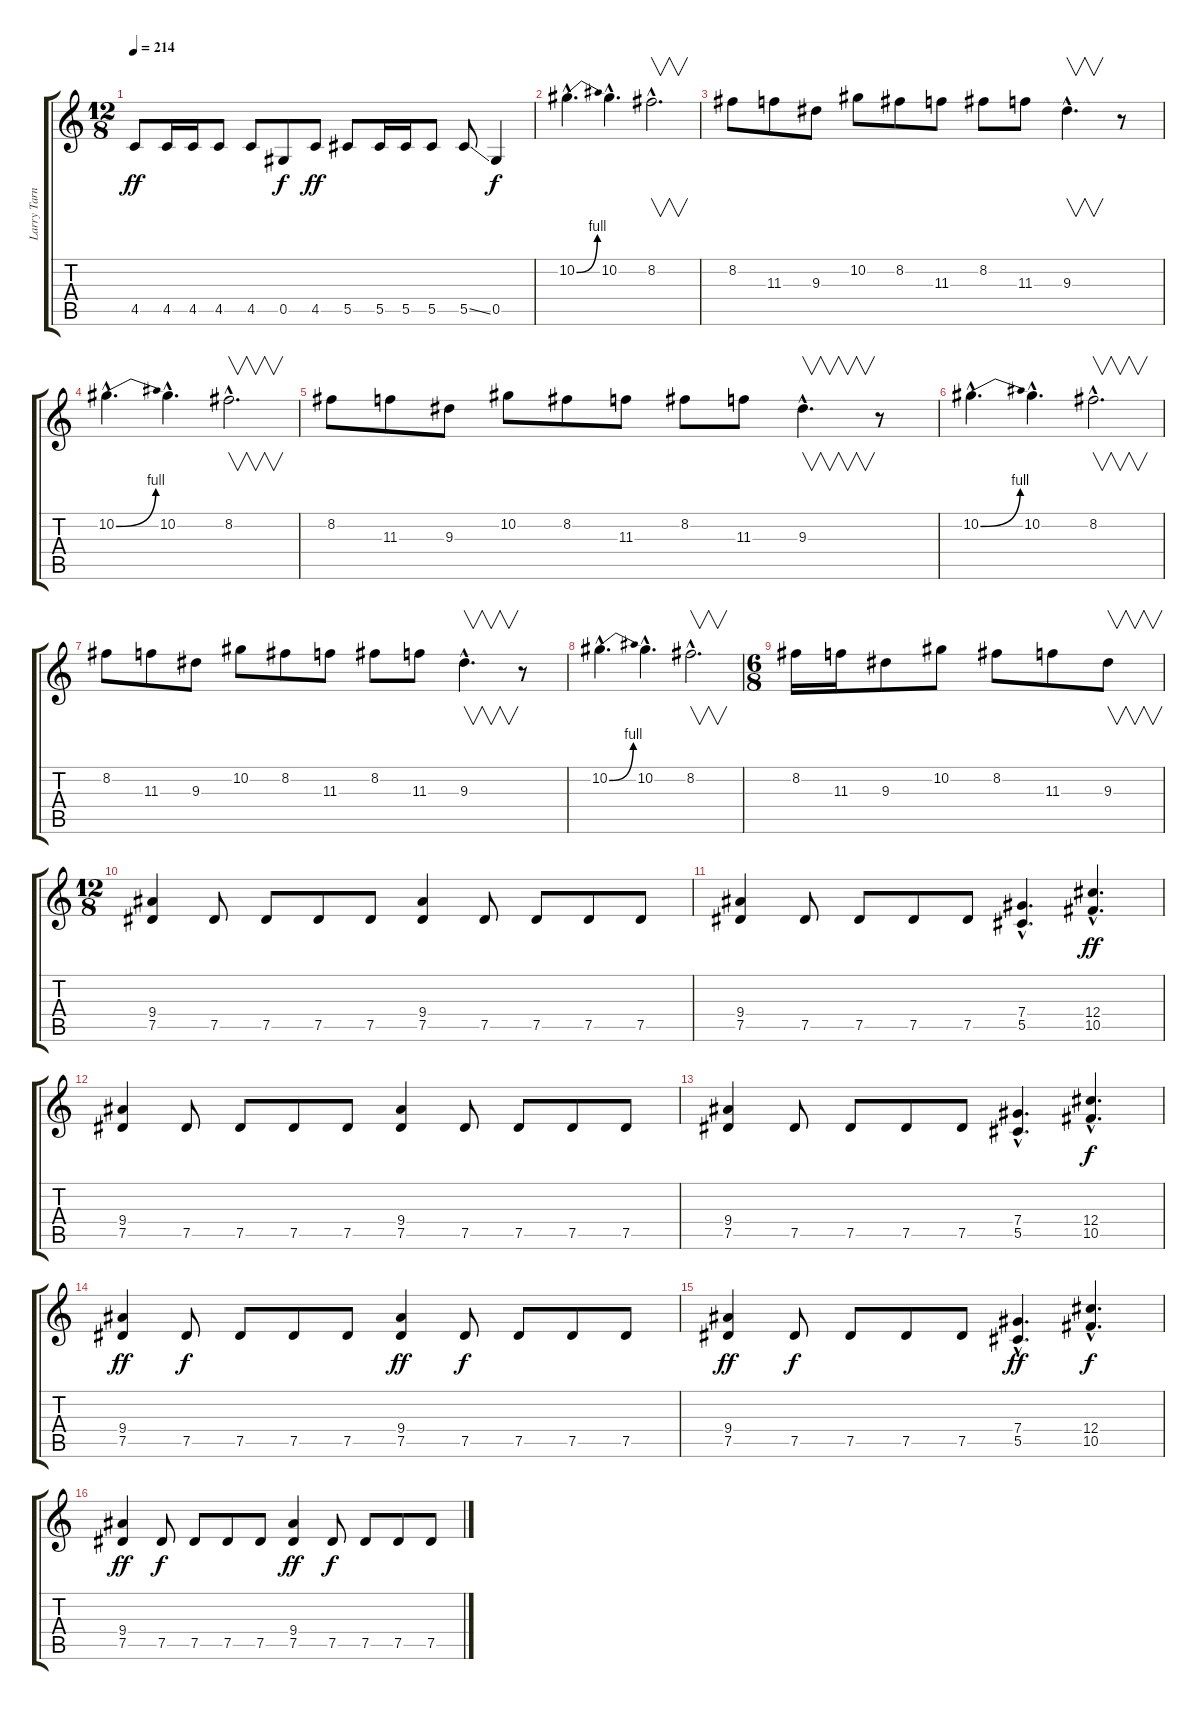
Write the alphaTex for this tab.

\track ("Larry Tarnowski" "Larry Tarn") {instrument distortionguitar}
\staff {score tabs}
\tuning (Eb4 Bb3 Gb3 Db3 Ab2 Eb2) {hide}
\ts (12 8)
\tempo 214
\clef g2
\ks c
4.5.8{dy ff} 4.5.16 4.5.16 4.5.8 4.5.8 0.5.8{dy f} 4.5.8{dy ff} 5.5.8 5.5.16 5.5.16 5.5.8 5.5{ss}.8 0.5.4{dy f} |
10.2{be (bend 0 0 60 4) hac}.4{d} 10.2{hac}.4{d} 8.2{hac}.2{v d} |
8.2.8 11.3.8 9.3.8 10.2.8 8.2.8 11.3.8 8.2.8 11.3.8 9.3{hac}.4{v d} r.8 |
10.2{be (bend 0 0 60 4) hac}.4{d} 10.2{hac}.4{d} 8.2{hac}.2{v d} |
8.2.8 11.3.8 9.3.8 10.2.8 8.2.8 11.3.8 8.2.8 11.3.8 9.3{hac}.4{v d} r.8 |
10.2{be (bend 0 0 60 4) hac}.4{d} 10.2{hac}.4{d} 8.2{hac}.2{v d} |
8.2.8 11.3.8 9.3.8 10.2.8 8.2.8 11.3.8 8.2.8 11.3.8 9.3{hac}.4{v d} r.8 |
10.2{be (bend 0 0 60 4) hac}.4{d} 10.2{hac}.4{d} 8.2{hac}.2{v d} |
\ts (6 8)
8.2.16 11.3.16 9.3.8 10.2.8 8.2.8 11.3.8 9.3.8{v} |
\ts (12 8)
(9.4 7.5).4{instrument overdrivenguitar} 7.5.8 7.5.8 7.5.8 7.5.8 (9.4 7.5).4 7.5.8 7.5.8 7.5.8 7.5.8 |
(9.4 7.5).4 7.5.8 7.5.8 7.5.8 7.5.8 (7.4{hac} 5.5{hac}).4{d} (12.4{hac} 10.5).4{d dy ff} |
(9.4 7.5).4 7.5.8 7.5.8 7.5.8 7.5.8 (9.4 7.5).4 7.5.8 7.5.8 7.5.8 7.5.8 |
(9.4 7.5).4 7.5.8 7.5.8 7.5.8 7.5.8 (7.4 5.5{hac}).4{d} (12.4{hac} 10.5{hac}).4{d dy f} |
(9.4 7.5).4{dy ff} 7.5.8{dy f} 7.5.8 7.5.8 7.5.8 (9.4 7.5).4{dy ff} 7.5.8{dy f} 7.5.8 7.5.8 7.5.8 |
(9.4 7.5).4{dy ff} 7.5.8{dy f} 7.5.8 7.5.8 7.5.8 (7.4 5.5{hac}).4{d dy ff} (12.4{hac} 10.5{hac}).4{d dy f} |
(9.4 7.5).4{dy ff} 7.5.8{dy f} 7.5.8 7.5.8 7.5.8 (9.4 7.5).4{dy ff} 7.5.8{dy f} 7.5.8 7.5.8 7.5.8
